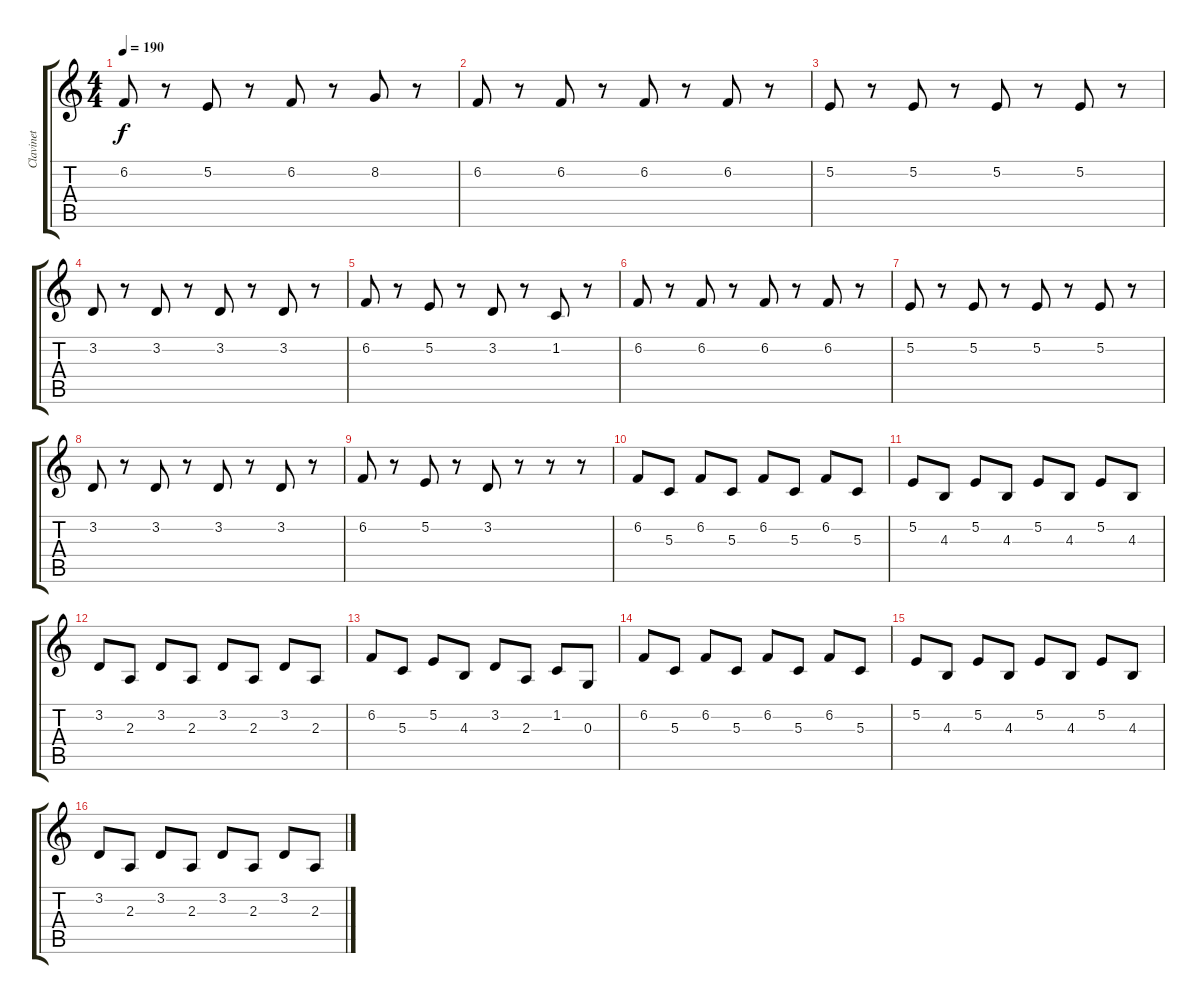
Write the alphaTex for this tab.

\track ("Clavinet" "Clavinet") {instrument clavinet}
\staff {score tabs}
\tuning (E4 B3 G3 D3 A2 E2) {hide}
\ts (4 4)
\tempo 190
\clef g2
\ks c
6.2.8{dy f} r.8 5.2.8 r.8 6.2.8 r.8 8.2.8 r.8 |
6.2.8 r.8 6.2.8 r.8 6.2.8 r.8 6.2.8 r.8 |
5.2.8 r.8 5.2.8 r.8 5.2.8 r.8 5.2.8 r.8 |
3.2.8 r.8 3.2.8 r.8 3.2.8 r.8 3.2.8 r.8 |
6.2.8 r.8 5.2.8 r.8 3.2.8 r.8 1.2.8 r.8 |
6.2.8 r.8 6.2.8 r.8 6.2.8 r.8 6.2.8 r.8 |
5.2.8 r.8 5.2.8 r.8 5.2.8 r.8 5.2.8 r.8 |
3.2.8 r.8 3.2.8 r.8 3.2.8 r.8 3.2.8 r.8 |
6.2.8 r.8 5.2.8 r.8 3.2.8 r.8 r.8 r.8 |
6.2.8 5.3.8 6.2.8 5.3.8 6.2.8 5.3.8 6.2.8 5.3.8 |
5.2.8 4.3.8 5.2.8 4.3.8 5.2.8 4.3.8 5.2.8 4.3.8 |
3.2.8 2.3.8 3.2.8 2.3.8 3.2.8 2.3.8 3.2.8 2.3.8 |
6.2.8 5.3.8 5.2.8 4.3.8 3.2.8 2.3.8 1.2.8 0.3.8 |
6.2.8 5.3.8 6.2.8 5.3.8 6.2.8 5.3.8 6.2.8 5.3.8 |
5.2.8 4.3.8 5.2.8 4.3.8 5.2.8 4.3.8 5.2.8 4.3.8 |
3.2.8 2.3.8 3.2.8 2.3.8 3.2.8 2.3.8 3.2.8 2.3.8
